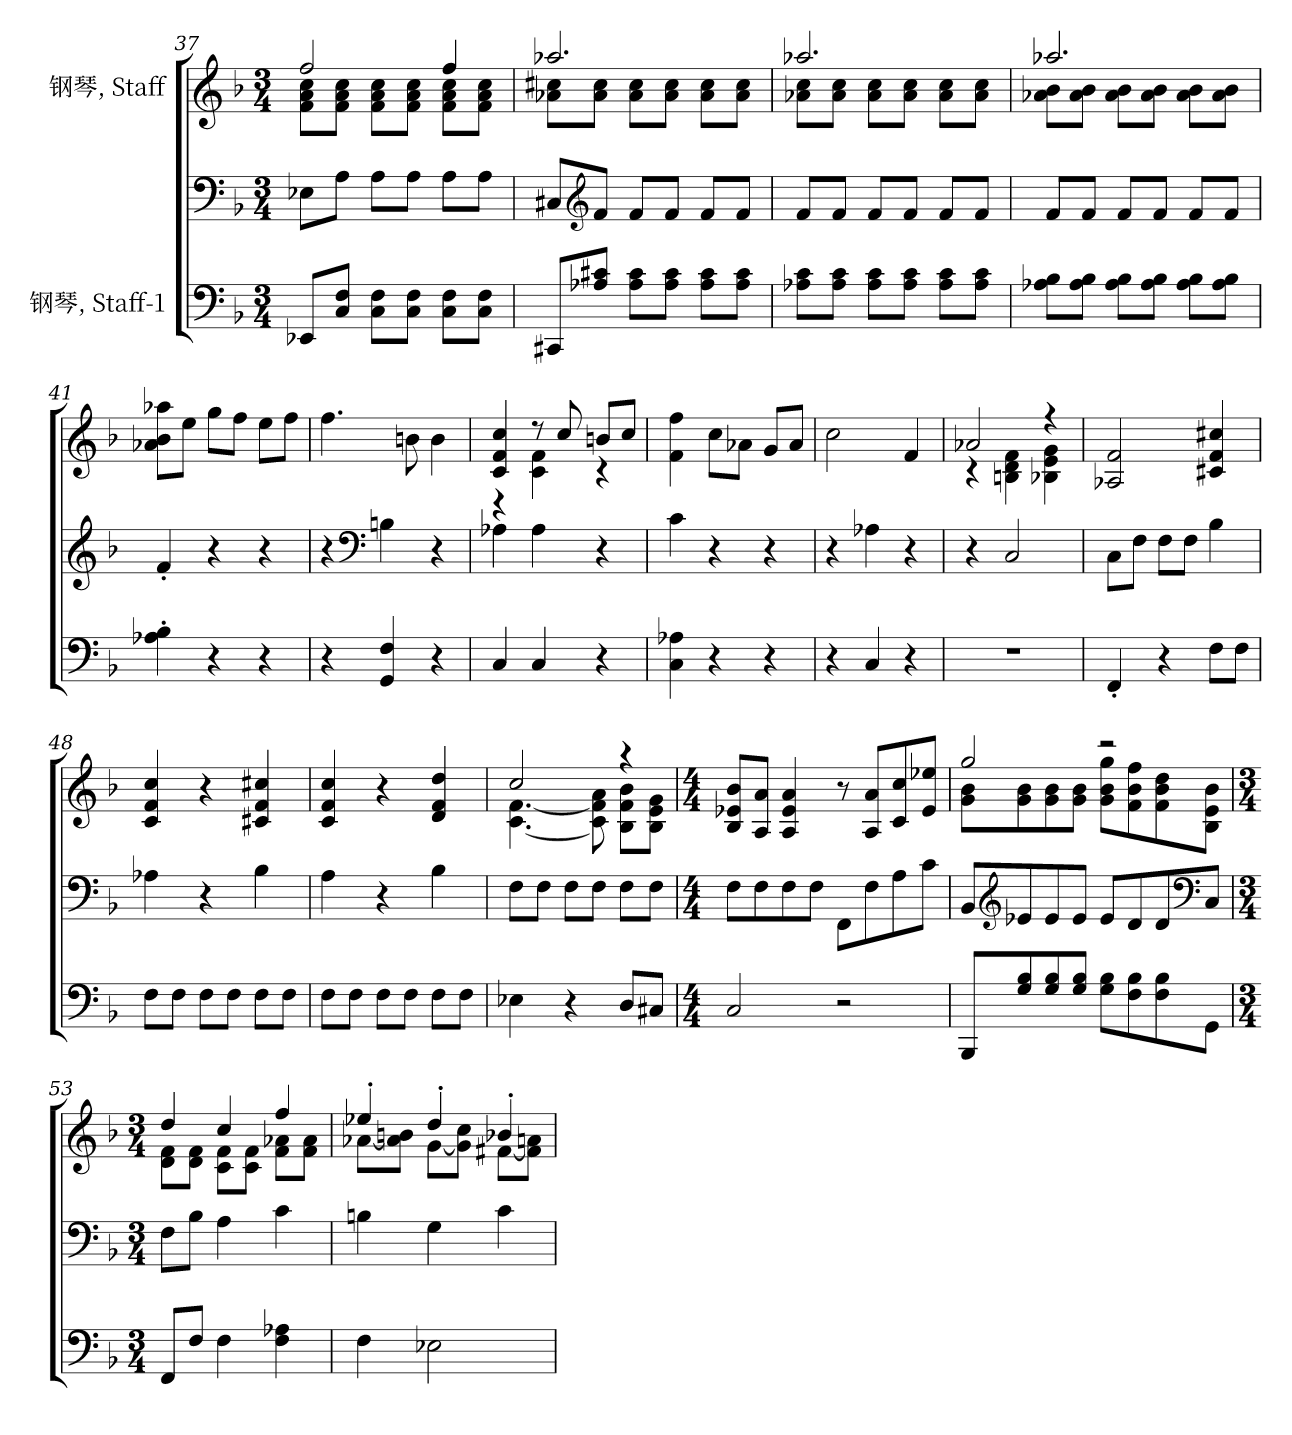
**kern	**kern	**kern
*part2	*part2	*part1
*staff3	*staff2	*staff1
*I"钢琴, Staff-1	*	*I"钢琴, Staff
!!LO:LB:g=z
*clefF4	*clefF4	*clefG2
*k[b-]	*k[b-]	*k[b-]
*M3/4	*M3/4	*M3/4
=37	=37	=37
*	*	*^
8EE-X/L	8E-X\L	2ff/	8f\ 8a\ 8cc\L
8C/ 8F/J	8A\J	.	8f\ 8a\ 8cc\J
8C\ 8F\L	8A\L	.	8f\ 8a\ 8cc\L
8C\ 8F\J	8A\J	.	8f\ 8a\ 8cc\J
8C\ 8F\L	8A\L	4ff/	8f\ 8a\ 8cc\L
8C\ 8F\J	8A\J	.	8f\ 8a\ 8cc\J
=38	=38	=38	=38
8CC#X/L	8C#X/L	2.aa-X/	8a-X\ 8cc#X\L
*	*clefG2	*	*
8A-X/ 8c#X/J	8f/J	.	8a-\ 8cc#\J
8A-\ 8c#\L	8f/L	.	8a-\ 8cc#\L
8A-\ 8c#\J	8f/J	.	8a-\ 8cc#\J
8A-\ 8c#\L	8f/L	.	8a-\ 8cc#\L
8A-\ 8c#\J	8f/J	.	8a-\ 8cc#\J
=39	=39	=39	=39
*	*	*MM185	*
8A-X\ 8c\L	8f/L	2.aa-X/	8a-X\ 8cc\L
8A-\ 8c\J	8f/J	.	8a-\ 8cc\J
8A-\ 8c\L	8f/L	.	8a-\ 8cc\L
8A-\ 8c\J	8f/J	.	8a-\ 8cc\J
8A-\ 8c\L	8f/L	.	8a-\ 8cc\L
8A-\ 8c\J	8f/J	.	8a-\ 8cc\J
=40	=40	=40	=40
8A-X\ 8B-\L	8f/L	2.aa-X/	8a-X\ 8b-\L
8A-\ 8B-\J	8f/J	.	8a-\ 8b-\J
8A-\ 8B-\L	8f/L	.	8a-\ 8b-\L
8A-\ 8B-\J	8f/J	.	8a-\ 8b-\J
8A-\ 8B-\L	8f/L	.	8a-\ 8b-\L
8A-\ 8B-\J	8f/J	.	8a-\ 8b-\J
*	*	*v	*v
!!LO:LB:g=z
=41	=41	=41
*	*	*MM175
4A-X\' 4B-\'	4f'/	8a-X\ 8b-\ 8aa-X\L
.	.	8ee\J
4r	4r	8gg\L
.	.	8ff\J
4r	4r	8ee\L
.	.	8ff\J
=42	=42	=42
4r	4r	4.ff\
*	*clefF4	*
4GG/ 4F/	4Bn\	.
.	.	8bn\
4r	4r	4b\
=43	=43	=43
*	*	*^
4C/	4A-X\	4c/ 4f/ 4cc/	4r
4C/	4A-\	8r	4c\ 4f\
.	.	8cc/	.
4r	4r	8bn/L	4r
.	.	8cc/J	.
*	*	*v	*v
=44	=44	=44
4C\ 4A-X\	4c\	4f\ 4ff\
4r	4r	8cc\L
.	.	8a-X\J
4r	4r	8g/L
.	.	8a-/J
=45	=45	=45
4r	4r	2cc\
4C/	4A-X\	.
4r	4r	4f/
=46	=46	=46
*	*	*^
2.r	4r	2a-X/	4r
.	2C/	.	4Bn\ 4d\ 4f\
.	.	4r	4B-X\ 4e\ 4g\
*	*	*v	*v
!!LO:PB:g=z
=47	=47	=47
4FF'/	8C\L	2A-X/ 2f/
.	8F\J	.
4r	8F\L	.
.	8F\J	.
8F\L	4B-\	4c#X/ 4f/ 4cc#X/
8F\J	.	.
=48	=48	=48
*	*	*MM150
8F\L	4A-X\	4c/ 4f/ 4cc/
8F\J	.	.
8F\L	4r	4r
8F\J	.	.
8F\L	4B-\	4c#X/ 4f/ 4cc#X/
8F\J	.	.
=49	=49	=49
8F\L	4A\	4c/ 4f/ 4cc/
8F\J	.	.
8F\L	4r	4r
8F\J	.	.
8F\L	4B-\	4d/ 4f/ 4dd/
8F\J	.	.
=50	=50	=50
*	*	*MM160
*	*	*^
4E-X\	8F\L	2cc/	[4.c\ [4.f\
.	8F\J	.	.
4r	8F\L	.	.
.	8F\J	.	8c\] 8f\] 8a\
8D/L	8F\L	4r	8B-\ 8f\ 8b-\L
8C#X/J	8F\J	.	8B-\ 8e\ 8g\J
*	*	*v	*v
=51	=51	=51
*M4/4	*M4/4	*M4/4
2C/	8F\L	8B-/ 8e-X/ 8b-/L
.	8F\	8A/ 8a/J
.	8F\	4A/ 4e-/ 4a/
.	8F\J	.
2r	8FF\L	8r
.	8F\	8A/ 8a/L
.	8A\	8c/ 8cc/
.	8c\J	8e-/ 8ee-X/J
!!LO:LB:g=z
=52	=52	=52
*	*	*^
8BBB-/L	8BB-/L	2gg/	8g\ 8b-\L
*	*clefG2	*	*
8G/ 8B-/	8e-X/	.	8g\ 8b-\
8G/ 8B-/	8e-/	.	8g\ 8b-\
8G/ 8B-/J	8e-/J	.	8g\ 8b-\J
8G\ 8B-\L	8e-/L	2r	8g\ 8b-\ 8gg\L
8F\ 8B-\	8d/	.	8f\ 8b-\ 8ff\
8F\ 8B-\	8d/	.	8f\ 8b-\ 8dd\
*	*clefF4	*	*
8GG\J	8C/J	.	8B-\ 8e\ 8b-\J
=53	=53	=53	=53
*M3/4	*M3/4	*M3/4	*
8FF/L	8F\L	4dd/	8d\ 8f\L
8F/J	8B-\J	.	8d\ 8f\J
4F\	4A\	4cc/	8c\ 8f\L
.	.	.	8c\ 8f\J
4F\ 4A-X\	4c\	4ff/	8f\ 8a-X\L
.	.	.	8f\ 8a-\J
=54	=54	=54	=54
4F\	4Bn\	4ee-X'/	[8a-X\L
.	.	.	8a-\] 8bn\J
2E-X\	4G\	4dd'/	[8g\L
.	.	.	8g\] 8cc\J
.	4c\	4b-X'/	[8f#X\L
.	.	.	8f#\] 8an\J
*	*	*v	*v
=	=	=
*-	*-	*-
